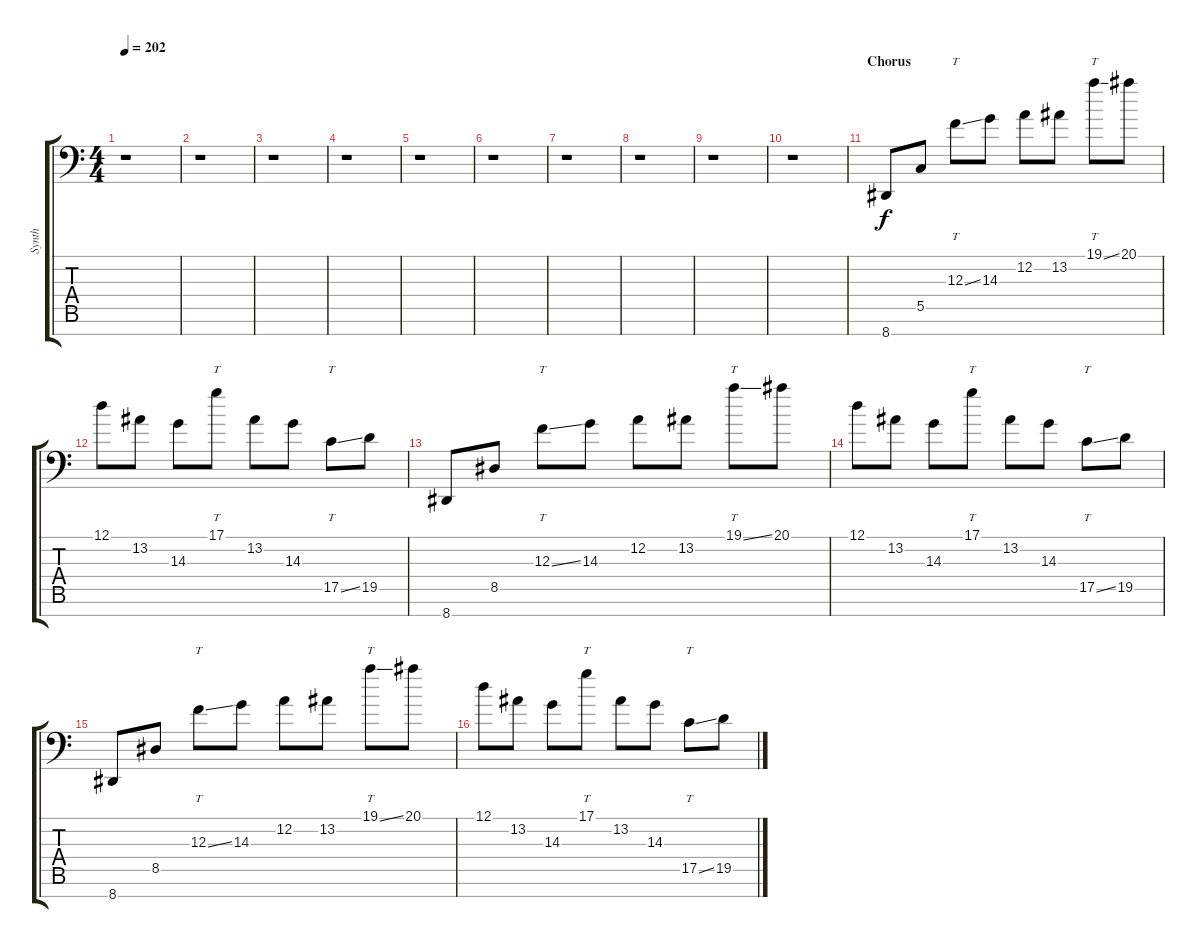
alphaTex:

\track ("Synth " "Synth ") {instrument lead1square}
\staff {score tabs}
\tuning (D4 A3 F3 C3 G2 D2 G1) {hide}
\ts (4 4)
\tempo 202
\clef f4
\ks c
r.1{dy f} |
r.1 |
r.1 |
r.1 |
r.1 |
r.1 |
r.1 |
r.1 |
r.1 |
r.1 |
\section ("" "Chorus")
8.7.8 5.5.8 12.3{ss}.8{tt} 14.3.8 12.2.8 13.2.8 19.1{ss}.8{tt} 20.1.8 |
12.1.8 13.2.8 14.3.8 17.1.8{tt} 13.2.8 14.3.8 17.5{ss}.8{tt} 19.5.8 |
8.7.8 8.5.8 12.3{ss}.8{tt} 14.3.8 12.2.8 13.2.8 19.1{ss}.8{tt} 20.1.8 |
12.1.8 13.2.8 14.3.8 17.1.8{tt} 13.2.8 14.3.8 17.5{ss}.8{tt} 19.5.8 |
8.7.8 8.5.8 12.3{ss}.8{tt} 14.3.8 12.2.8 13.2.8 19.1{ss}.8{tt} 20.1.8 |
12.1.8 13.2.8 14.3.8 17.1.8{tt} 13.2.8 14.3.8 17.5{ss}.8{tt} 19.5.8
